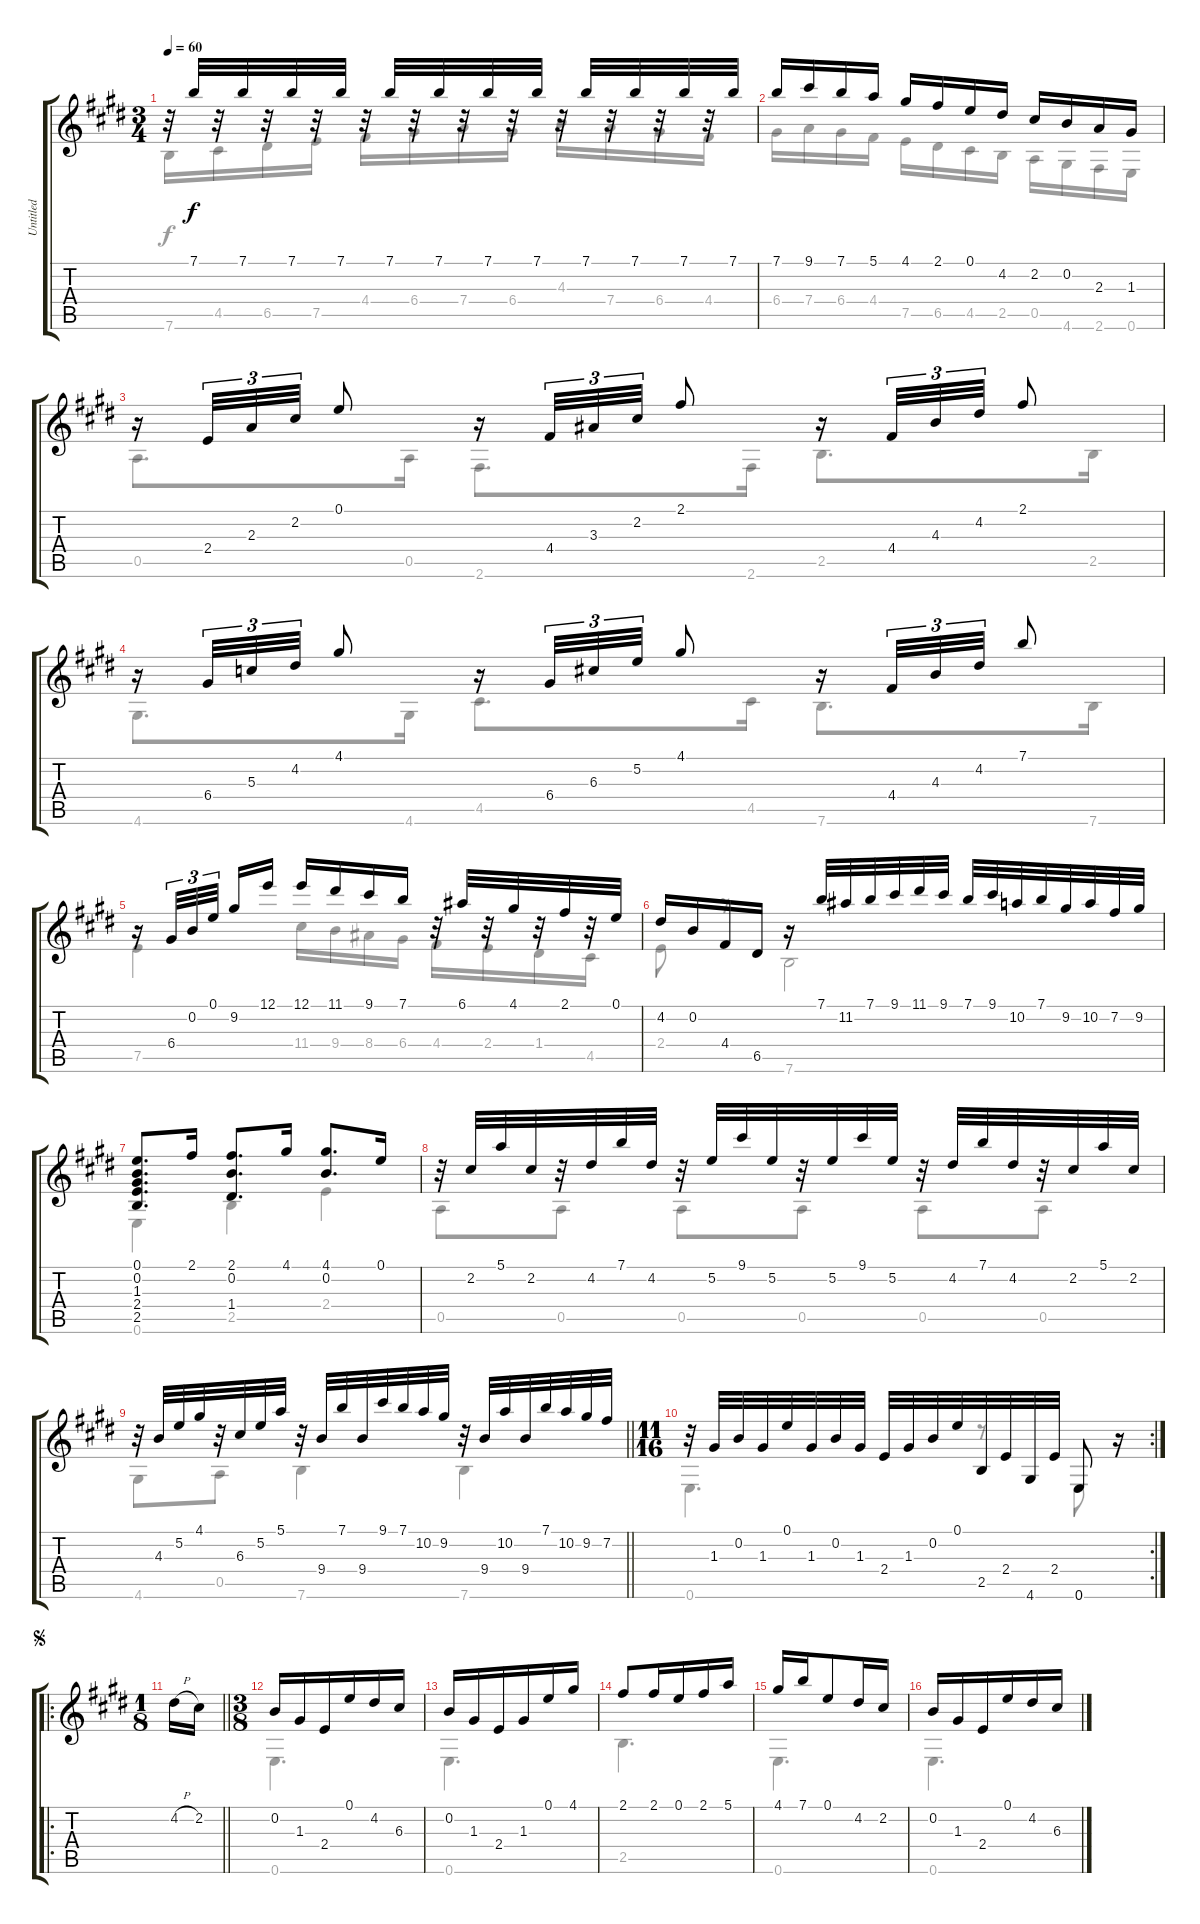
\track ("Untitled" "Untitled") {instrument acousticguitarnylon}
\staff {score tabs}
\tuning (E4 B3 G3 D3 A2 E2) {hide}
\voice
\ts (3 4)
\tempo 60
\clef g2
\ks e
r.32{dy f} 7.1.32 r.32 7.1.32 r.32 7.1.32 r.32 7.1.32 r.32 7.1.32 r.32 7.1.32 r.32 7.1.32 r.32 7.1.32 r.32 7.1.32 r.32 7.1.32 r.32 7.1.32 r.32 7.1.32 |
\ks c#minor
7.1.16 9.1.16 7.1.16 5.1.16 4.1.16 2.1.16 0.1.16 4.2.16 2.2.16 0.2.16 2.3.16 1.3.16 |
\ks e
r.16 2.4.32{tu (3 2)} 2.3.32{tu (3 2)} 2.2.32{tu (3 2)} 0.1.8 r.16 4.4.32{tu (3 2)} 3.3.32{tu (3 2)} 2.2.32{tu (3 2)} 2.1.8 r.16 4.4.32{tu (3 2)} 4.3.32{tu (3 2)} 4.2.32{tu (3 2)} 2.1.8 |
\ks c#minor
r.16 6.4.32{tu (3 2)} 5.3.32{tu (3 2)} 4.2.32{tu (3 2)} 4.1.8 r.16 6.4.32{tu (3 2)} 6.3.32{tu (3 2)} 5.2.32{tu (3 2)} 4.1.8 r.16 4.4.32{tu (3 2)} 4.3.32{tu (3 2)} 4.2.32{tu (3 2)} 7.1.8 |
\ks e
r.16 6.4.32{tu (3 2)} 0.2.32{tu (3 2)} 0.1.32{tu (3 2) beam splitsecondary} 9.2.16 12.1.16 12.1.16 11.1.16 9.1.16 7.1.16 r.32 6.1.32 r.32 4.1.32 r.32 2.1.32 r.32 0.1.32 |
\ks c#minor
4.2.16 0.2.16 4.4.16 6.5.16 r.16 7.1.32 11.2.32 7.1.32 9.1.32 11.1.32 9.1.32 7.1.32 9.1.32 10.2.32 7.1.32 9.2.32 10.2.32 7.2.32 9.2.32 |
\ks e
(0.1 0.2 1.3 2.4 2.5).8{d} 2.1.16 (2.1 0.2 1.4).8{d} 4.1.16 (4.1 0.2).8{d} 0.1.16 |
\ks c#minor
r.32 2.2.32 5.1.32 2.2.32 r.32 4.2.32 7.1.32 4.2.32 r.32 5.2.32 9.1.32 5.2.32 r.32 5.2.32 9.1.32 5.2.32 r.32 4.2.32 7.1.32 4.2.32 r.32 2.2.32 5.1.32 2.2.32 |
\barLineRight lightlight
\ks e
r.32 4.3.32 5.2.32 4.1.32 r.32 6.3.32 5.2.32 5.1.32 r.32 9.4.32 7.1.32 9.4.32 9.1.32 7.1.32 10.2.32 9.2.32 r.32 9.4.32 10.2.32 9.4.32 7.1.32 10.2.32 9.2.32 7.2.32 |
\rc 2
\ts (11 16)
\ks c#minor
r.32 1.3.32 0.2.32 1.3.32 0.1.32 1.3.32 0.2.32 1.3.32 2.4.32 1.3.32 0.2.32 0.1.32 2.5.32 2.4.32 4.6.32 2.4.32 0.6.8 r.16 |
\ro
\ts (1 8)
\jump segno
\barLineRight lightlight
\ks e
4.2{h}.16 2.2.16 |
\ts (3 8)
\ks c#minor
0.2.16 1.3.16 2.4.16 0.1.16 4.2.16 6.3.16 |
0.2.16 1.3.16 2.4.16 1.3.16 0.1.16 4.1.16 |
2.1.8 2.1.16 0.1.16 2.1.16 5.1.16 |
\ks e
4.1.16 7.1.16 0.1.8 4.2.16 2.2.16 |
\ks c#minor
0.2.16 1.3.16 2.4.16 0.1.16 4.2.16 6.3.16
\voice
\clef g2
\ottava regular
\simile none
\ks e
7.6.16{dy f} 4.5.16 6.5.16 7.5.16 4.4.16 6.4.16 7.4.16 6.4.16 4.3.16 7.4.16 6.4.16 4.4.16 |
\ks c#minor
6.4.16 7.4.16 6.4.16 4.4.16 7.5.16 6.5.16 4.5.16 2.5.16 0.5.16 4.6.16 2.6.16 0.6.16 |
\ks e
0.5.8{d} 0.5.16 2.6.8{d} 2.6.16 2.5.8{d} 2.5.16 |
\ks c#minor
4.6.8{d} 4.6.16 4.5.8{d} 4.5.16 7.6.8{d} 7.6.16 |
\ks e
7.5.4 11.4.16 9.4.16 8.4.16 6.4.16 4.4.16 2.4.16 1.4.16 4.5.16 |
\ks c#minor
2.4.8 r.8 7.6.2 |
\ks e
0.6.4 2.5.4 2.4.4 |
\ks c#minor
0.5.8 0.5.8 0.5.8 0.5.8 0.5.8 0.5.8 |
\barLineRight lightlight
\ks e
4.6.8 0.5.8 7.6.4 7.6.4 |
\ks c#minor
0.6.4{d} r.8 0.6.8 r.16 |
\barLineRight lightlight
\ks e
|
\ks c#minor
0.6.4{d} |
0.6.4{d} |
2.5.4{d} |
\ks e
0.6.4{d} |
\ks c#minor
0.6.4{d}
